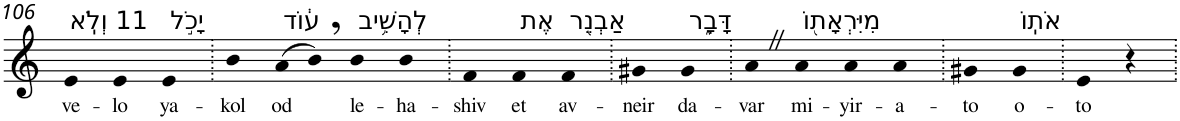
**kern	**text
*part1	*part1
*staff1	*staff1
*I"Piano	*
*I'Pno	*
!!LO:PB:g=z
*clefG2	*
*k[]	*
=106	=106
!LO:TX:a:t=11 וְלֹֽא	!
!	!LO:LY:b
4e	ve-
!	!LO:LY:b
4e	-lo
!LO:TX:a:t=יָכֹ֣ל	!
!	!LO:LY:b
4e	ya-
=107.	=107.
!	!LO:LY:b
4b	-kol
!LO:TX:a:t=ע֔וֹד	!
!	!LO:LY:b
(>8a	od
8b,)	.
!LO:TX:a:t=לְהָשִׁ֥יב	!
!	!LO:LY:b
4b	le-
!	!LO:LY:b
4b	-ha-
=108.	=108.
!	!LO:LY:b
4f	-shiv
!LO:TX:a:t=אֶת	!
!	!LO:LY:b
4f	et
!LO:TX:a:t=אַבְנֵ֖ר	!
!	!LO:LY:b
4f	av-
=109.	=109.
!	!LO:LY:b
4g#X	-neir
!LO:TX:a:t=דָּבָ֑ר	!
!	!LO:LY:b
4g#	da-
=110.	=110.
!	!LO:LY:b
4aZ	-var
!LO:TX:a:t=מִיִּרְאָת֖וֹ	!
!	!LO:LY:b
4a	mi-
!	!LO:LY:b
4a	-yir-
!	!LO:LY:b
4a	-a-
=111.	=111.
!	!LO:LY:b
4g#X	-to
!LO:TX:a:t=אֹתֽוֹ	!
!	!LO:LY:b
4g#	o-
=112.	=112.
!	!LO:LY:b
4e	-to
4r	.
=.	=.
*-	*-
